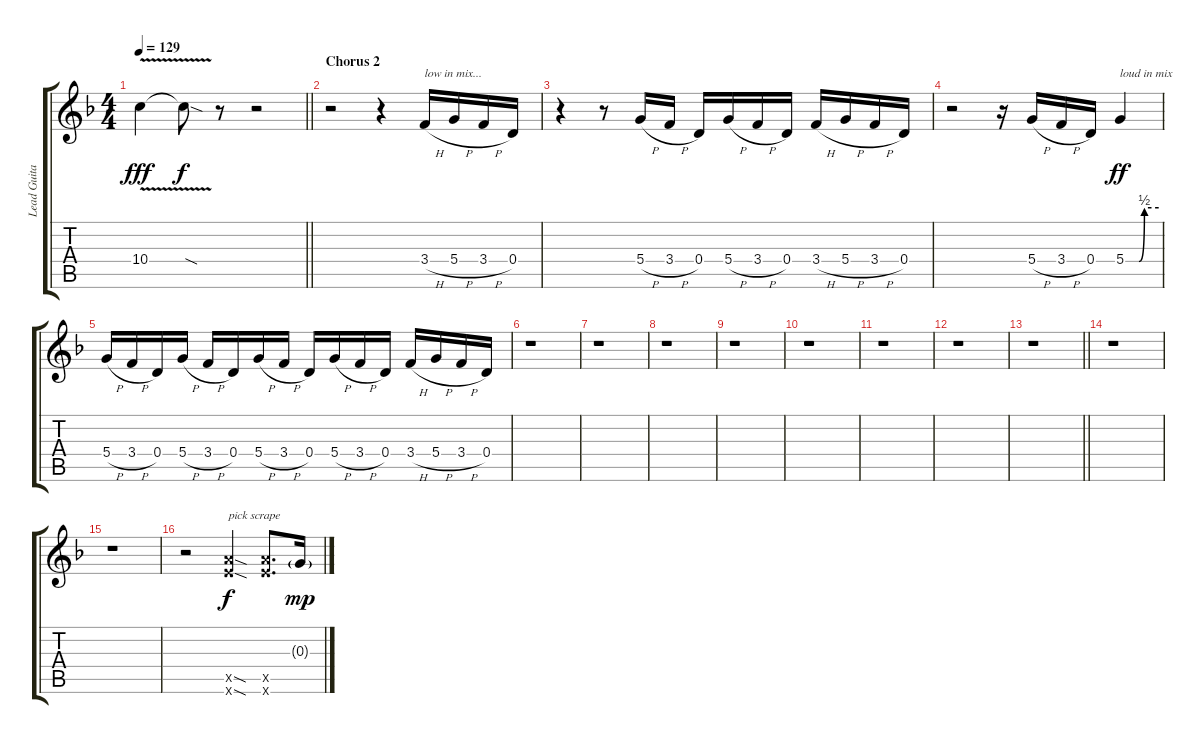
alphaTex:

\track ("Lead Guitar I" "Lead Guita") {instrument distortionguitar}
\staff {score tabs}
\tuning (E4 B3 G3 D3 A2 E2) {hide}
\ts (4 4)
\tempo 129
\clef g2
\barLineRight lightlight
\ks dminor
10.4{v}.4{dy fff} 10.4{sod t}.8{dy f} r.8 r.2 |
\section ("" "Chorus 2")
r.2{volume 4} r.4 3.4{h}.16{txt "low in mix..."} 5.4{h}.16 3.4{h}.16 0.4.16 |
r.4 r.8 5.4{h}.16 3.4{h}.16 0.4.16 5.4{h}.16 3.4{h}.16 0.4.16 3.4{h}.16 5.4{h}.16 3.4{h}.16 0.4.16 |
r.2 r.16 5.4{h}.16 3.4{h}.16 0.4.16 5.4{be (custom 0 0 24 0 34 2 60 2)}.4{txt "loud in mix" dy ff volume 6 instrument distortionguitar} |
5.4{h}.16 3.4{h}.16 0.4.16 5.4{h}.16 3.4{h}.16 0.4.16 5.4{h}.16 3.4{h}.16 0.4.16 5.4{h}.16 3.4{h}.16 0.4.16 3.4{h}.16 5.4{h}.16 3.4{h}.16 0.4.16 |
r.1 |
r.1 |
r.1 |
r.1 |
r.1 |
r.1 |
r.1 |
\barLineRight lightlight
r.1 |
r.1 |
r.1 |
r.2 (12.5{sod x} 12.6{sod x}).4{txt "pick scrape" dy f} (12.5{x} 12.6{x}).8{d} 0.3{g}.16{dy mp}
